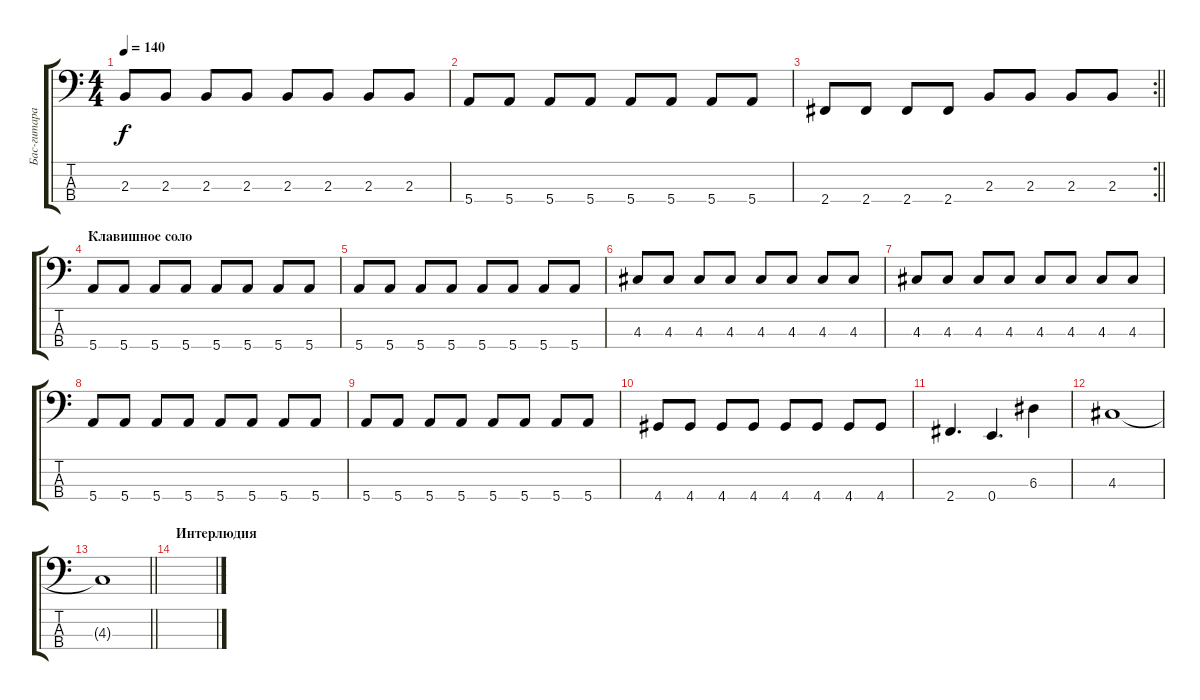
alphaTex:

\track ("Бас-гитара" "Бас-гитара") {instrument electricbasspick}
\staff {score tabs}
\tuning (G2 D2 A1 E1) {hide}
\ts (4 4)
\tempo 140
\clef f4
\ks c
2.3.8{dy f} 2.3.8 2.3.8 2.3.8 2.3.8 2.3.8 2.3.8 2.3.8 |
5.4.8 5.4.8 5.4.8 5.4.8 5.4.8 5.4.8 5.4.8 5.4.8 |
\rc 2
\barLineRight lightlight
2.4.8 2.4.8 2.4.8 2.4.8 2.3.8 2.3.8 2.3.8 2.3.8 |
\section ("" "Клавишное соло")
5.4.8 5.4.8 5.4.8 5.4.8 5.4.8 5.4.8 5.4.8 5.4.8 |
5.4.8 5.4.8 5.4.8 5.4.8 5.4.8 5.4.8 5.4.8 5.4.8 |
4.3.8 4.3.8 4.3.8 4.3.8 4.3.8 4.3.8 4.3.8 4.3.8 |
4.3.8 4.3.8 4.3.8 4.3.8 4.3.8 4.3.8 4.3.8 4.3.8 |
5.4.8 5.4.8 5.4.8 5.4.8 5.4.8 5.4.8 5.4.8 5.4.8 |
5.4.8 5.4.8 5.4.8 5.4.8 5.4.8 5.4.8 5.4.8 5.4.8 |
4.4.8 4.4.8 4.4.8 4.4.8 4.4.8 4.4.8 4.4.8 4.4.8 |
2.4.4{d} 0.4.4{d} 6.3.4 |
4.3.1 |
\barLineRight lightlight
4.3{t}.1 |
\section ("" "Интерлюдия")
